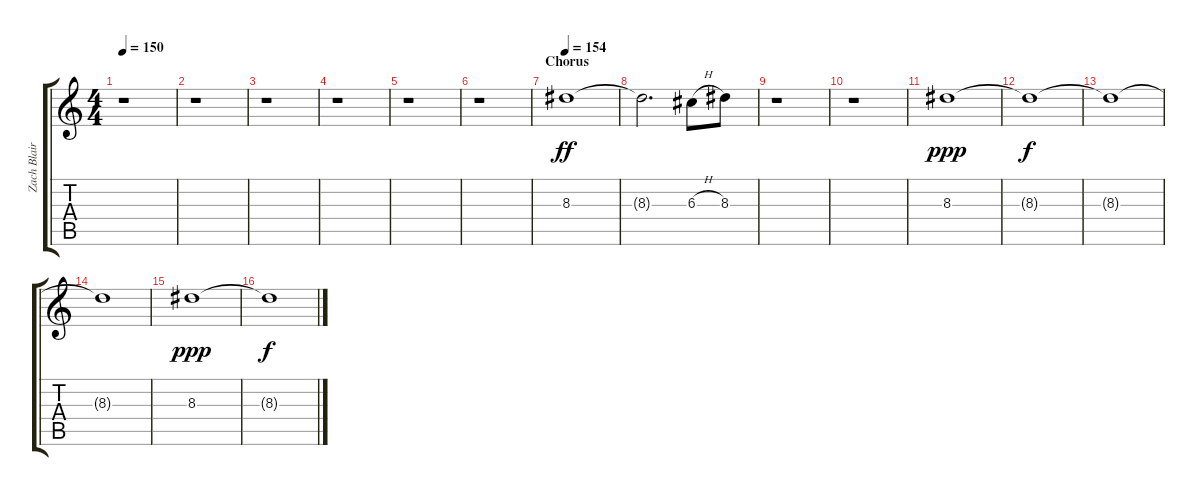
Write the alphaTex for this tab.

\track ("Zach Blair - Vocals" "Zach Blair") {instrument distortionguitar}
\staff {score tabs}
\tuning (E4 B3 G3 D3 A2 E2) {hide}
\ts (4 4)
\tempo 150
\clef g2
\ks c
r.1{dy ff} |
r.1 |
r.1 |
r.1 |
r.1 |
r.1 |
\section ("" "Chorus")
\tempo 154
8.3.1 |
8.3{t}.2{d} 6.3{h}.8 8.3.8 |
r.1 |
r.1 |
8.3.1{dy ppp} |
8.3{t}.1{dy f} |
8.3{t}.1 |
8.3{t}.1 |
8.3.1{dy ppp} |
8.3{t}.1{dy f}
